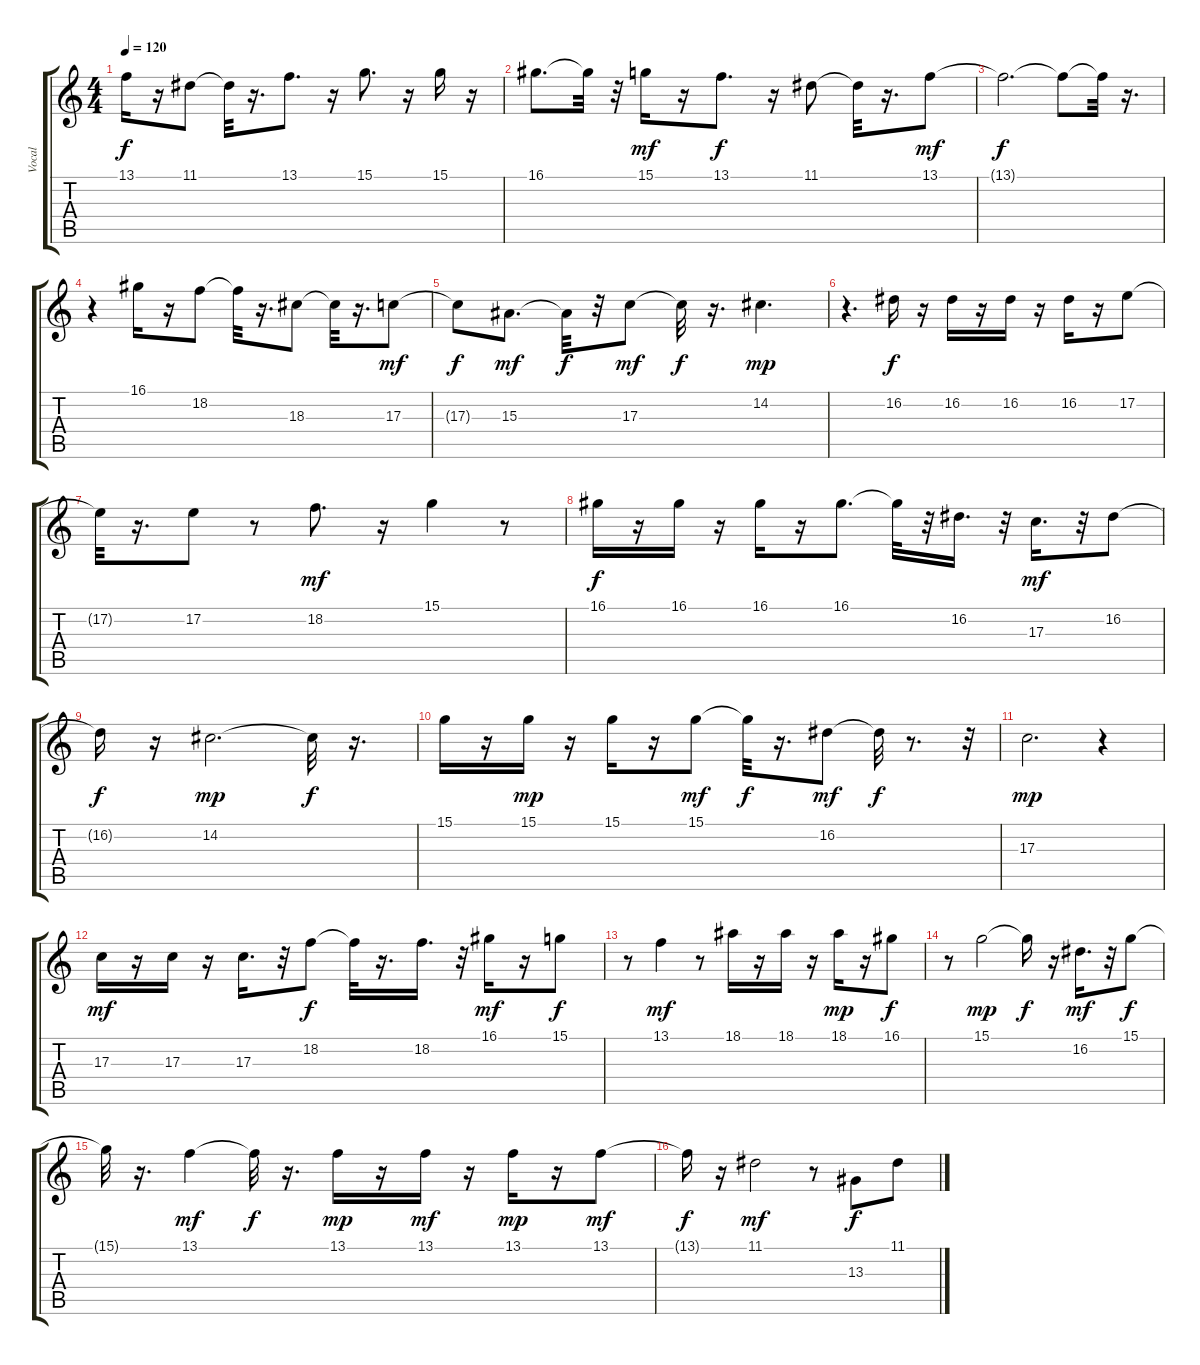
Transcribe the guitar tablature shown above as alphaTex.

\track ("Vocal" "Vocal") {instrument flute}
\staff {score tabs}
\tuning (E4 B3 G3 D3 A2 E2) {hide}
\ts (4 4)
\tempo 120
\clef g2
\ks c
13.1{t}.16{dy f} r.16 11.1.8 11.1{t}.32 r.16{d} 13.1.8{d} r.16 15.1.8{d} r.16 15.1.16 r.16 |
16.1.8{d} 16.1{t}.32 r.32 15.1.16{dy mf} r.16 13.1.8{d dy f} r.16 11.1.8 11.1{t}.32 r.16{d} 13.1.8{dy mf} |
13.1{t}.2{d dy f} 13.1{t}.8 13.1{t}.32 r.16{d} |
r.4 16.1.16 r.16 18.2.8 18.2{t}.32 r.16{d} 18.3.8 18.3{t}.32 r.16{d} 17.3.8{dy mf} |
17.3{t}.8{dy f} 15.3.8{d dy mf} 15.3{t}.32{dy f} r.32 17.3.8{dy mf} 17.3{t}.32{dy f} r.16{d} 14.2.4{d dy mp} |
r.4{d} 16.2.16{dy f} r.16 16.2.16 r.16 16.2.16 r.16 16.2.16 r.16 17.2.8 |
17.2{t}.32 r.16{d} 17.2.8 r.8 18.2.8{d dy mf} r.16 15.1.4 r.8 |
16.1.16{dy f} r.16 16.1.16 r.16 16.1.16 r.16 16.1.8{d} 16.1{t}.32 r.32 16.2.16{d} r.32 17.3.16{d dy mf} r.32 16.2.8 |
16.2{t}.16{dy f} r.16 14.2.2{d dy mp} 14.2{t}.32{dy f} r.16{d} |
15.1.16 r.16 15.1.16{dy mp} r.16 15.1.16 r.16 15.1.8{dy mf} 15.1{t}.32{dy f} r.16{d} 16.2.8{dy mf} 16.2{t}.32{dy f} r.8{d} r.32 |
17.3.2{d dy mp} r.4 |
17.3.16{dy mf} r.16 17.3.16 r.16 17.3.16{d} r.32 18.2.8{dy f} 18.2{t}.32 r.16{d} 18.2.16{d} r.32 16.1.16{dy mf} r.16 15.1.8{dy f} |
r.8 13.1.4{dy mf} r.8 18.1.16 r.16 18.1.16 r.16 18.1.16{dy mp} r.16 16.1.8{dy f} |
r.8 15.1.2{dy mp} 15.1{t}.16{dy f} r.16 16.2.16{d dy mf} r.32 15.1.8{dy f} |
15.1{t}.32 r.16{d} 13.1.4{dy mf} 13.1{t}.32{dy f} r.16{d} 13.1.16{dy mp} r.16 13.1.16{dy mf} r.16 13.1.16{dy mp} r.16 13.1.8{dy mf} |
13.1{t}.16{dy f} r.16 11.1.2{dy mf} r.8 13.3.8{dy f} 11.1.8
